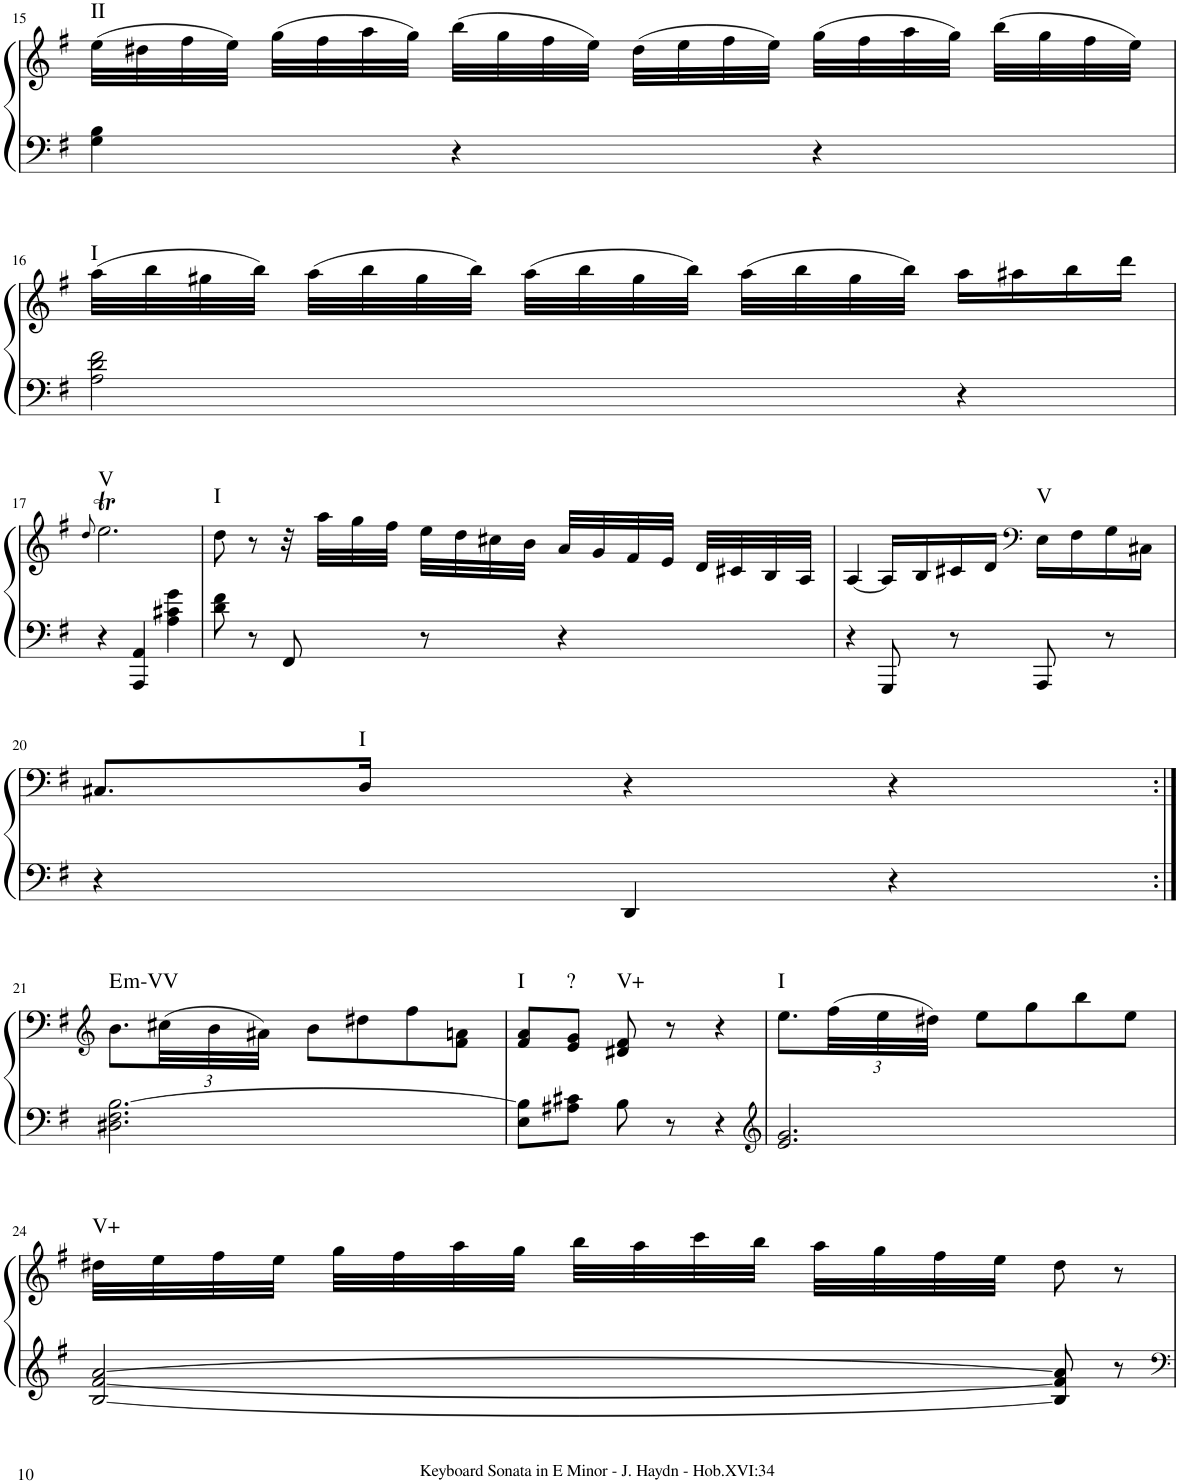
**kern	**kern	**harte
*part1	*part1	*part1
*staff2	*staff1	*
*I"Piano	*	*
*I'Pno.	*	*
!!LO:PB:g=z
*clefF4	*clefG2	*
*k[f#]	*k[f#]	*
*M3/4	*M3/4	*
=15	=15	=15
!	!	!LO:H:kt=II
4G\ 4B\	(32ee\LLL	N
.	32dd#X\	.
.	32ff#\	.
.	32ee\JJJ)	.
.	(32gg\LLL	.
.	32ff#\	.
.	32aa\	.
.	32gg\JJJ)	.
4r	(32bb\LLL	.
.	32gg\	.
.	32ff#\	.
.	32ee\JJJ)	.
.	(32dd#\LLL	.
.	32ee\	.
.	32ff#\	.
.	32ee\JJJ)	.
4r	(32gg\LLL	.
.	32ff#\	.
.	32aa\	.
.	32gg\JJJ)	.
.	(32bb\LLL	.
.	32gg\	.
.	32ff#\	.
.	32ee\JJJ)	.
!!LO:LB:g=z
=16	=16	=16
!	!	!LO:H:kt=I
2A\ 2d\ 2f#\	(32aa\LLL	N
.	32bb\	.
.	32gg#X\	.
.	32bb\JJJ)	.
.	(32aa\LLL	.
.	32bb\	.
.	32gg#\	.
.	32bb\JJJ)	.
.	(32aa\LLL	.
.	32bb\	.
.	32gg#\	.
.	32bb\JJJ)	.
.	(32aa\LLL	.
.	32bb\	.
.	32gg#\	.
.	32bb\JJJ)	.
4r	16aa\LL	.
.	16aa#X\	.
.	16bb\	.
.	16ddd\JJ	.
!!LO:LB:g=z
=17	=17	=17
.	8qdd/	.
!	!	!LO:H:kt=V
4r	2.eeT\	N
4AAA/ 4AA/	.	.
4A\ 4c#X\ 4g\	.	.
=18	=18	=18
!	!	!LO:H:kt=I
8d\ 8f#\	8dd\	N
8r	8r	.
8FF#/	32r	.
.	32aa\LLL	.
.	32gg\	.
.	32ff#\JJJ	.
8r	32ee\LLL	.
.	32dd\	.
.	32cc#X\	.
.	32b\JJJ	.
4r	32a/LLL	.
.	32g/	.
.	32f#/	.
.	32e/JJJ	.
.	32d/LLL	.
.	32c#X/	.
.	32B/	.
.	32A/JJJ	.
=19	=19	=19
4r	[4A/	.
8GGG/	16A/LL]	.
.	16B/	.
8r	16c#X/	.
.	16d/JJ	.
*	*clefF4	*
!	!	!LO:H:kt=V
8AAA/	16E\LL	N
.	16F#\	.
8r	16G\	.
.	16C#X\JJ	.
!!LO:LB:g=z
=20	=20	=20
4r	8.C#X/L	.
!	!	!LO:H:kt=I
.	16D/Jk	N
4DD/	4r	.
4r	4r	.
!!LO:LB:g=z
=21:|!	=21:|!	=21:|!
*	*clefG2	*
!	!	!LO:H:kt=m
2.D#X\ 2.F#\ [2.B\	8.b\L	E:min
*	*Xbrackettup	*
.	(48cc#X\LL	.
.	48b\	.
.	48a#X\JJJ)	.
.	8b\L	.
.	8dd#X\	.
.	8ff#\	.
.	8f#\ 8an\J	.
=22	=22	=22
!	!	!LO:H:kt=I
8E\ 8B\]L	8f#/ 8a/L	N
!	!	!LO:H:kt=?
8A#X\ 8c#X\J	8e/ 8g/J	N
!	!	!LO:H:kt=V+
8B\	8d#X/ 8f#/	N
8r	8r	.
4r	4r	.
=23	=23	=23
*clefG2	*	*
!	!	!LO:H:kt=I
2.e/ 2.g/	8.ee\L	N
.	(48ff#\LL	.
.	48ee\	.
.	48dd#X\JJJ)	.
.	8ee\L	.
.	8gg\	.
.	8bb\	.
.	8ee\J	.
!!LO:LB:g=z
=24	=24	=24
!	!	!LO:H:kt=V+
[2B/ [2f#/ [2a/	32dd#X\LLL	N
.	32ee\	.
.	32ff#\	.
.	32ee\JJJ	.
.	32gg\LLL	.
.	32ff#\	.
.	32aa\	.
.	32gg\JJJ	.
.	32bb\LLL	.
.	32aa\	.
.	32ccc\	.
.	32bb\JJJ	.
.	32aa\LLL	.
.	32gg\	.
.	32ff#\	.
.	32ee\JJJ	.
8B/] 8f#/] 8a/]	8dd#\	.
8r	8r	.
=	=	=
*-	*-	*-
